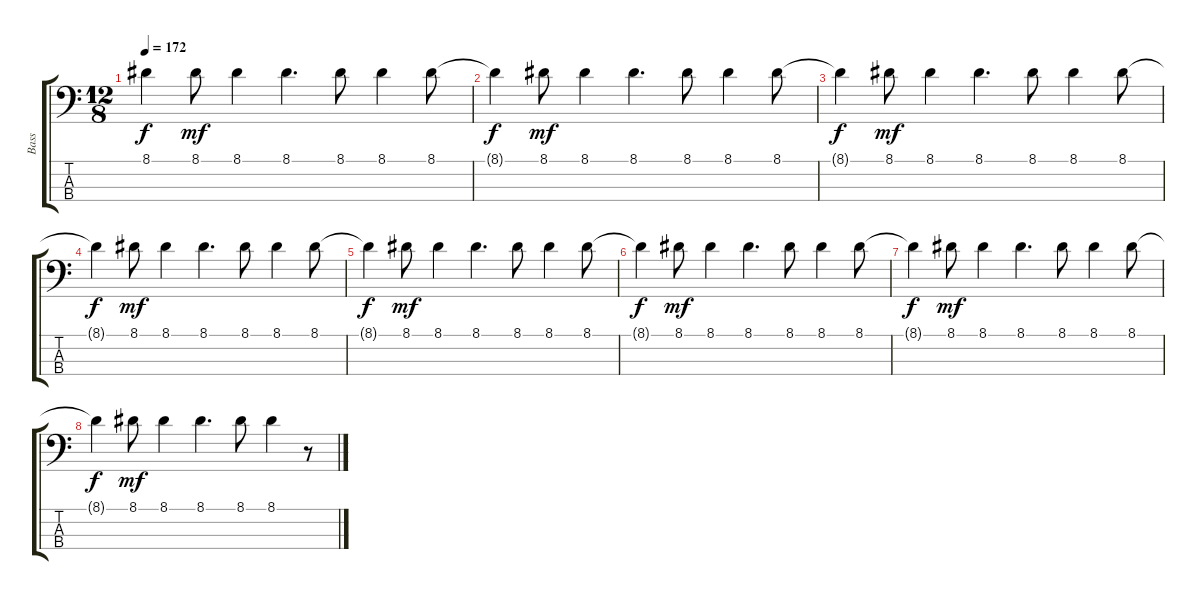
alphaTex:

\track ("Bass" "Bass") {instrument electricbassfinger}
\staff {score tabs}
\tuning (G2 D2 A1 E1) {hide}
\ts (12 8)
\tempo 172
\clef f4
\ks c
8.1{t}.4{dy f} 8.1.8{dy mf} 8.1.4 8.1.4{d} 8.1.8{volume 14} 8.1.4{volume 13} 8.1.8 |
8.1{t}.4{dy f} 8.1.8{dy mf volume 13} 8.1.4 8.1.4{d volume 13} 8.1.8{volume 12} 8.1.4{volume 12} 8.1.8{volume 12} |
8.1{t}.4{dy f} 8.1.8{dy mf volume 12} 8.1.4 8.1.4{d volume 11} 8.1.8{volume 11} 8.1.4{volume 10} 8.1.8 |
8.1{t}.4{dy f} 8.1.8{dy mf volume 10} 8.1.4{volume 10} 8.1.4{d volume 10} 8.1.8{volume 9} 8.1.4{volume 9} 8.1.8{volume 8} |
8.1{t}.4{dy f} 8.1.8{dy mf} 8.1.4 8.1.4{d} 8.1.8{volume 7} 8.1.4{volume 7} 8.1.8{volume 7} |
8.1{t}.4{dy f} 8.1.8{dy mf volume 6} 8.1.4 8.1.4{d volume 5} 8.1.8{volume 5} 8.1.4{volume 4} 8.1.8{volume 3} |
8.1{t}.4{dy f} 8.1.8{dy mf volume 2} 8.1.4{volume 2} 8.1.4{d volume 2} 8.1.8{volume 2} 8.1.4{volume 1} 8.1.8{volume 1} |
8.1{t}.4{dy f} 8.1.8{dy mf volume 1} 8.1.4 8.1.4{d} 8.1.8{volume 0} 8.1.4 r.8
